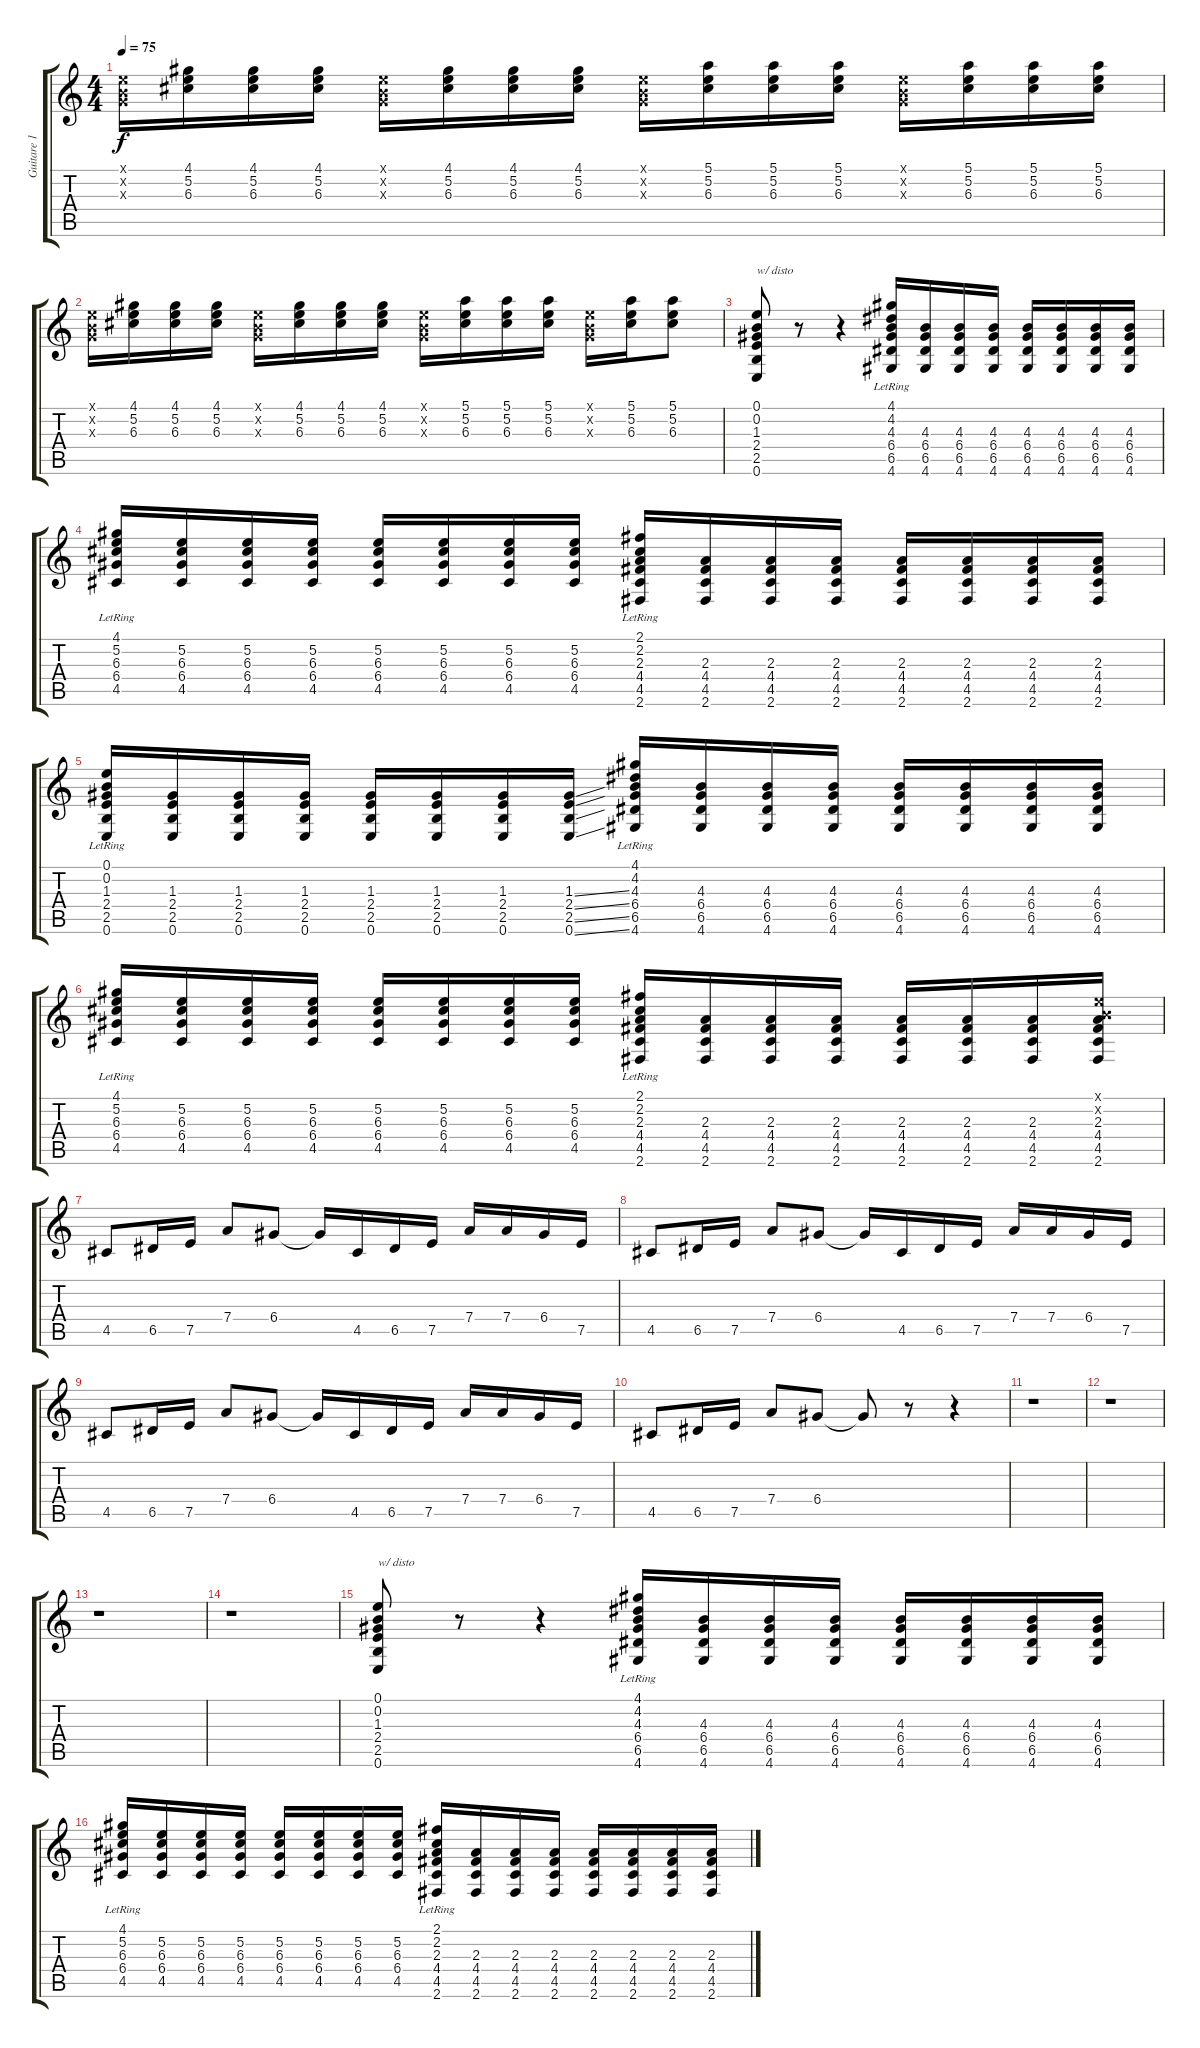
\track ("Guitare 1" "Guitare 1") {instrument electricguitarclean}
\staff {score tabs}
\tuning (E4 B3 G3 D3 A2 E2) {hide}
\ts (4 4)
\tempo 75
\clef g2
\ks c
(0.1{x} 0.2{x} 0.3{x}).16{dy f} (4.1 5.2 6.3).16 (4.1 5.2 6.3).16 (4.1 5.2 6.3).16 (0.1{x} 0.2{x} 0.3{x}).16 (4.1 5.2 6.3).16 (4.1 5.2 6.3).16 (4.1 5.2 6.3).16 (0.1{x} 0.2{x} 0.3{x}).16 (5.1 5.2 6.3).16 (5.1 5.2 6.3).16 (5.1 5.2 6.3).16 (0.1{x} 0.2{x} 0.3{x}).16 (5.1 5.2 6.3).16 (5.1 5.2 6.3).16 (5.1 5.2 6.3).16 |
(0.1{x} 0.2{x} 0.3{x}).16 (4.1 5.2 6.3).16 (4.1 5.2 6.3).16 (4.1 5.2 6.3).16 (0.1{x} 0.2{x} 0.3{x}).16 (4.1 5.2 6.3).16 (4.1 5.2 6.3).16 (4.1 5.2 6.3).16 (0.1{x} 0.2{x} 0.3{x}).16 (5.1 5.2 6.3).16 (5.1 5.2 6.3).16 (5.1 5.2 6.3).16 (0.1{x} 0.2{x} 0.3{x}).16 (5.1 5.2 6.3).16 (5.1 5.2 6.3).8 |
(0.1 0.2 1.3 2.4 2.5 0.6).8{txt "w/ disto" volume 13 balance 8 instrument overdrivenguitar} r.8 r.4 (4.1{lr} 4.2{lr} 4.3 6.4 6.5 4.6).16 (4.3 6.4 6.5 4.6).16 (4.3 6.4 6.5 4.6).16 (4.3 6.4 6.5 4.6).16 (4.3 6.4 6.5 4.6).16 (4.3 6.4 6.5 4.6).16 (4.3 6.4 6.5 4.6).16 (4.3 6.4 6.5 4.6).16 |
(4.1{lr} 5.2 6.3 6.4 4.5).16 (5.2 6.3 6.4 4.5).16 (5.2 6.3 6.4 4.5).16 (5.2 6.3 6.4 4.5).16 (5.2 6.3 6.4 4.5).16 (5.2 6.3 6.4 4.5).16 (5.2 6.3 6.4 4.5).16 (5.2 6.3 6.4 4.5).16 (2.1{lr} 2.2{lr} 2.3 4.4 4.5 2.6).16 (2.3 4.4 4.5 2.6).16 (2.3 4.4 4.5 2.6).16 (2.3 4.4 4.5 2.6).16 (2.3 4.4 4.5 2.6).16 (2.3 4.4 4.5 2.6).16 (2.3 4.4 4.5 2.6).16 (2.3 4.4 4.5 2.6).16 |
(0.1{lr} 0.2{lr} 1.3 2.4 2.5 0.6).16 (1.3 2.4 2.5 0.6).16 (1.3 2.4 2.5 0.6).16 (1.3 2.4 2.5 0.6).16 (1.3 2.4 2.5 0.6).16 (1.3 2.4 2.5 0.6).16 (1.3 2.4 2.5 0.6).16 (1.3{ss} 2.4{ss} 2.5{ss} 0.6{ss}).16 (4.1{lr} 4.2{lr} 4.3 6.4 6.5 4.6).16 (4.3 6.4 6.5 4.6).16 (4.3 6.4 6.5 4.6).16 (4.3 6.4 6.5 4.6).16 (4.3 6.4 6.5 4.6).16 (4.3 6.4 6.5 4.6).16 (4.3 6.4 6.5 4.6).16 (4.3 6.4 6.5 4.6).16 |
(4.1{lr} 5.2 6.3 6.4 4.5).16 (5.2 6.3 6.4 4.5).16 (5.2 6.3 6.4 4.5).16 (5.2 6.3 6.4 4.5).16 (5.2 6.3 6.4 4.5).16 (5.2 6.3 6.4 4.5).16 (5.2 6.3 6.4 4.5).16 (5.2 6.3 6.4 4.5).16 (2.1{lr} 2.2{lr} 2.3 4.4 4.5 2.6).16 (2.3 4.4 4.5 2.6).16 (2.3 4.4 4.5 2.6).16 (2.3 4.4 4.5 2.6).16 (2.3 4.4 4.5 2.6).16 (2.3 4.4 4.5 2.6).16 (2.3 4.4 4.5 2.6).16 (0.1{x} 0.2{x} 2.3 4.4 4.5 2.6).16 |
4.5.8 6.5.16 7.5.16 7.4.8 6.4.8 6.4{t}.16 4.5.16 6.5.16 7.5.16 7.4.16 7.4.16 6.4.16 7.5.16 |
4.5.8 6.5.16 7.5.16 7.4.8 6.4.8 6.4{t}.16 4.5.16 6.5.16 7.5.16 7.4.16 7.4.16 6.4.16 7.5.16 |
4.5.8 6.5.16 7.5.16 7.4.8 6.4.8 6.4{t}.16 4.5.16 6.5.16 7.5.16 7.4.16 7.4.16 6.4.16 7.5.16 |
4.5.8 6.5.16 7.5.16 7.4.8 6.4.8 6.4{t}.8 r.8 r.4 |
r.1 |
r.1 |
r.1 |
r.1 |
(0.1 0.2 1.3 2.4 2.5 0.6).8{txt "w/ disto"} r.8 r.4 (4.1{lr} 4.2{lr} 4.3 6.4 6.5 4.6).16 (4.3 6.4 6.5 4.6).16 (4.3 6.4 6.5 4.6).16 (4.3 6.4 6.5 4.6).16 (4.3 6.4 6.5 4.6).16 (4.3 6.4 6.5 4.6).16 (4.3 6.4 6.5 4.6).16 (4.3 6.4 6.5 4.6).16 |
(4.1{lr} 5.2 6.3 6.4 4.5).16 (5.2 6.3 6.4 4.5).16 (5.2 6.3 6.4 4.5).16 (5.2 6.3 6.4 4.5).16 (5.2 6.3 6.4 4.5).16 (5.2 6.3 6.4 4.5).16 (5.2 6.3 6.4 4.5).16 (5.2 6.3 6.4 4.5).16 (2.1{lr} 2.2{lr} 2.3 4.4 4.5 2.6).16 (2.3 4.4 4.5 2.6).16 (2.3 4.4 4.5 2.6).16 (2.3 4.4 4.5 2.6).16 (2.3 4.4 4.5 2.6).16 (2.3 4.4 4.5 2.6).16 (2.3 4.4 4.5 2.6).16 (2.3 4.4 4.5 2.6).16
